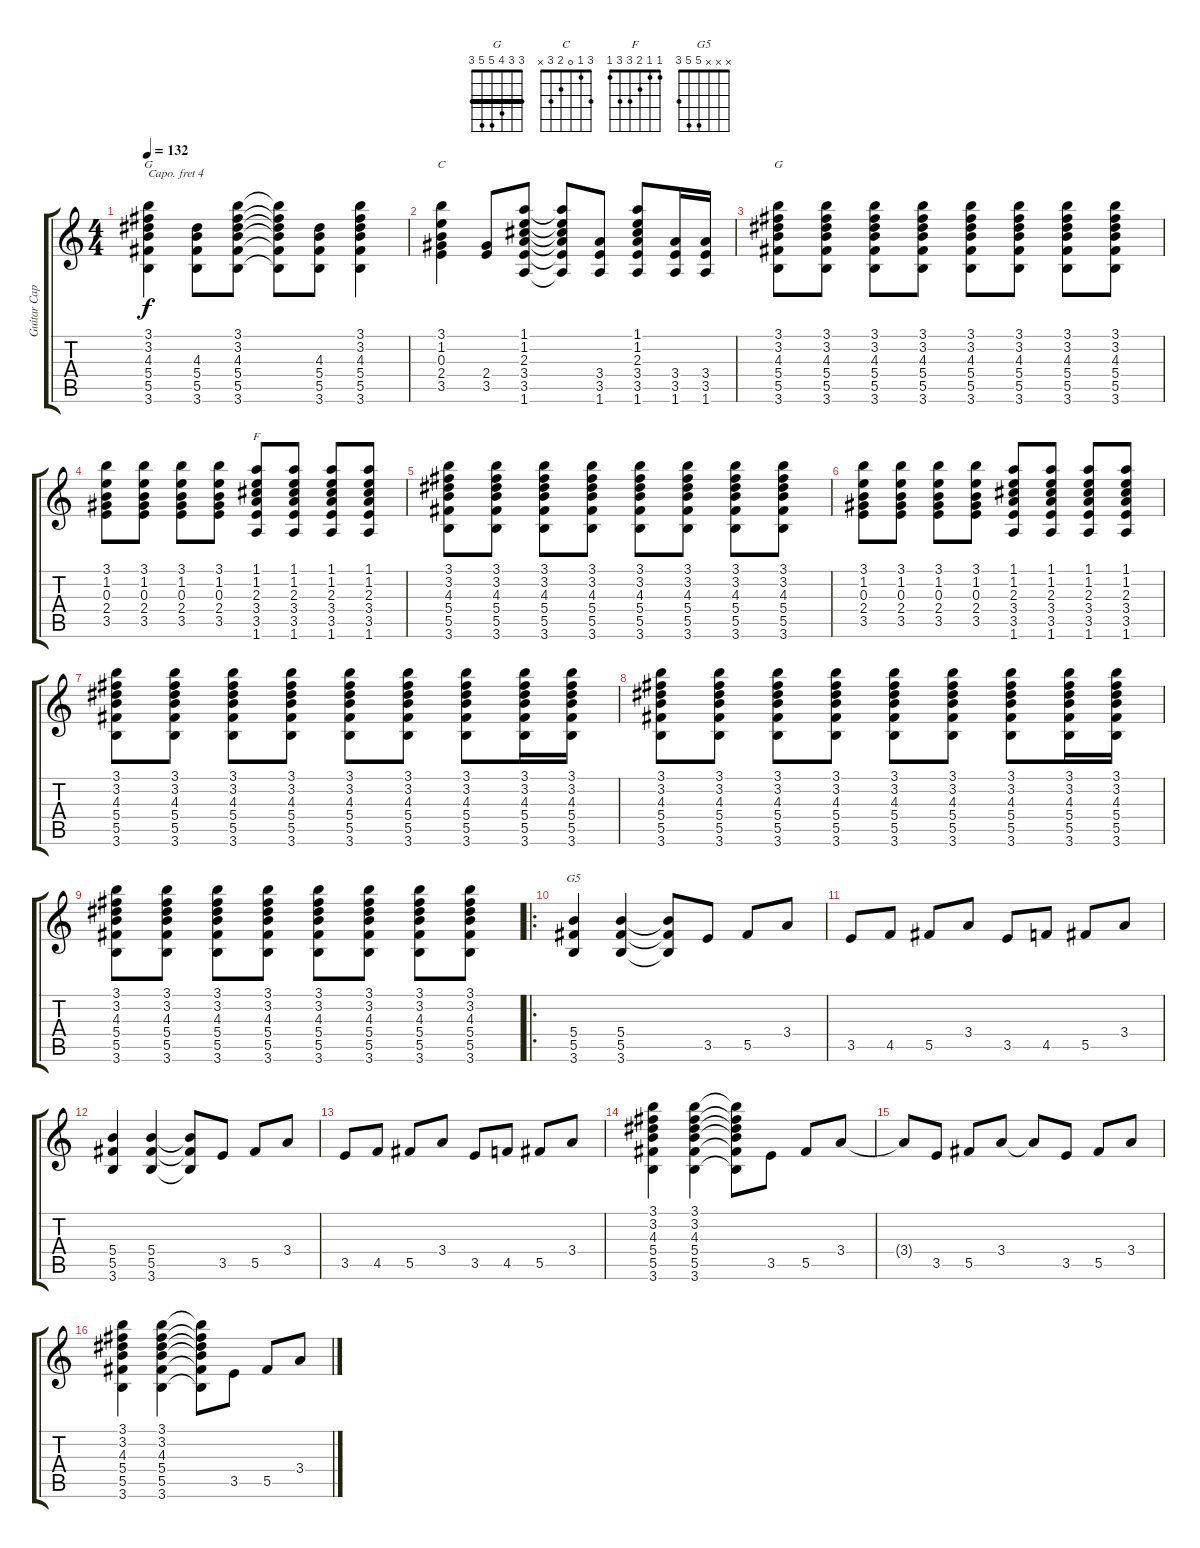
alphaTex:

\track ("Guitar Capo 4" "Guitar Cap") {instrument overdrivenguitar}
\staff {score tabs}
\capo 4
\tuning (E4 B3 G3 D3 A2 E2) {hide}
\chord ("G" 3 3 4 5 5 3)
\chord ("C" 3 1 0 2 3 x)
\chord ("G" 3 3 4 5 5 3) {barre 3}
\chord ("F" 1 1 2 3 3 1)
\chord ("G5" x x x 5 5 3)
\ts (4 4)
\tempo 132
\clef g2
\ks c
(3.1 3.2 4.3 5.4 5.5 3.6).4{ch "G" dy f instrument overdrivenguitar} (4.3 5.4 5.5 3.6).8 (3.1 3.2 4.3 5.4 5.5 3.6).8 (3.1{t} 3.2{t} 4.3{t} 5.4{t} 5.5{t} 3.6{t}).8 (4.3 5.4 5.5 3.6).8 (3.1 3.2 4.3 5.4 5.5 3.6).4 |
(3.1 1.2 0.3 2.4 3.5).4{ch "C"} (2.4 3.5).8 (1.1 1.2 2.3 3.4 3.5 1.6).8 (1.1{t} 1.2{t} 2.3{t} 3.4{t} 3.5{t} 1.6{t}).8 (3.4 3.5 1.6).8 (1.1 1.2 2.3 3.4 3.5 1.6).8 (3.4 3.5 1.6).16 (3.4 3.5 1.6).16 |
(3.1 3.2 4.3 5.4 5.5 3.6).8{ch "G"} (3.1 3.2 4.3 5.4 5.5 3.6).8 (3.1 3.2 4.3 5.4 5.5 3.6).8 (3.1 3.2 4.3 5.4 5.5 3.6).8 (3.1 3.2 4.3 5.4 5.5 3.6).8 (3.1 3.2 4.3 5.4 5.5 3.6).8 (3.1 3.2 4.3 5.4 5.5 3.6).8 (3.1 3.2 4.3 5.4 5.5 3.6).8 |
(3.1 1.2 0.3 2.4 3.5).8 (3.1 1.2 0.3 2.4 3.5).8 (3.1 1.2 0.3 2.4 3.5).8 (3.1 1.2 0.3 2.4 3.5).8 (1.1 1.2 2.3 3.4 3.5 1.6).8{ch "F"} (1.1 1.2 2.3 3.4 3.5 1.6).8 (1.1 1.2 2.3 3.4 3.5 1.6).8 (1.1 1.2 2.3 3.4 3.5 1.6).8 |
(3.1 3.2 4.3 5.4 5.5 3.6).8 (3.1 3.2 4.3 5.4 5.5 3.6).8 (3.1 3.2 4.3 5.4 5.5 3.6).8 (3.1 3.2 4.3 5.4 5.5 3.6).8 (3.1 3.2 4.3 5.4 5.5 3.6).8 (3.1 3.2 4.3 5.4 5.5 3.6).8 (3.1 3.2 4.3 5.4 5.5 3.6).8 (3.1 3.2 4.3 5.4 5.5 3.6).8 |
(3.1 1.2 0.3 2.4 3.5).8 (3.1 1.2 0.3 2.4 3.5).8 (3.1 1.2 0.3 2.4 3.5).8 (3.1 1.2 0.3 2.4 3.5).8 (1.1 1.2 2.3 3.4 3.5 1.6).8 (1.1 1.2 2.3 3.4 3.5 1.6).8 (1.1 1.2 2.3 3.4 3.5 1.6).8 (1.1 1.2 2.3 3.4 3.5 1.6).8 |
(3.1 3.2 4.3 5.4 5.5 3.6).8 (3.1 3.2 4.3 5.4 5.5 3.6).8 (3.1 3.2 4.3 5.4 5.5 3.6).8 (3.1 3.2 4.3 5.4 5.5 3.6).8 (3.1 3.2 4.3 5.4 5.5 3.6).8 (3.1 3.2 4.3 5.4 5.5 3.6).8 (3.1 3.2 4.3 5.4 5.5 3.6).8 (3.1 3.2 4.3 5.4 5.5 3.6).16 (3.1 3.2 4.3 5.4 5.5 3.6).16 |
(3.1 3.2 4.3 5.4 5.5 3.6).8 (3.1 3.2 4.3 5.4 5.5 3.6).8 (3.1 3.2 4.3 5.4 5.5 3.6).8 (3.1 3.2 4.3 5.4 5.5 3.6).8 (3.1 3.2 4.3 5.4 5.5 3.6).8 (3.1 3.2 4.3 5.4 5.5 3.6).8 (3.1 3.2 4.3 5.4 5.5 3.6).8 (3.1 3.2 4.3 5.4 5.5 3.6).16 (3.1 3.2 4.3 5.4 5.5 3.6).16 |
(3.1 3.2 4.3 5.4 5.5 3.6).8 (3.1 3.2 4.3 5.4 5.5 3.6).8 (3.1 3.2 4.3 5.4 5.5 3.6).8 (3.1 3.2 4.3 5.4 5.5 3.6).8 (3.1 3.2 4.3 5.4 5.5 3.6).8 (3.1 3.2 4.3 5.4 5.5 3.6).8 (3.1 3.2 4.3 5.4 5.5 3.6).8 (3.1 3.2 4.3 5.4 5.5 3.6).8 |
\ro
(5.4 5.5 3.6).4{ch "G5"} (5.4 5.5 3.6).4 (5.4{t} 5.5{t} 3.6{t}).8 3.5.8 5.5.8 3.4.8 |
3.5.8 4.5.8 5.5.8 3.4.8 3.5.8 4.5.8 5.5.8 3.4.8 |
(5.4 5.5 3.6).4 (5.4 5.5 3.6).4 (5.4{t} 5.5{t} 3.6{t}).8 3.5.8 5.5.8 3.4.8 |
3.5.8 4.5.8 5.5.8 3.4.8 3.5.8 4.5.8 5.5.8 3.4.8 |
(3.1 3.2 4.3 5.4 5.5 3.6).4 (3.1 3.2 4.3 5.4 5.5 3.6).4 (3.1{t} 3.2{t} 4.3{t} 5.4{t} 5.5{t} 3.6{t}).8 3.5.8 5.5.8 3.4.8 |
3.4{t}.8 3.5.8 5.5.8 3.4.8 3.4{t}.8 3.5.8 5.5.8 3.4.8 |
(3.1 3.2 4.3 5.4 5.5 3.6).4 (3.1 3.2 4.3 5.4 5.5 3.6).4 (3.1{t} 3.2{t} 4.3{t} 5.4{t} 5.5{t} 3.6{t}).8 3.5.8 5.5.8 3.4.8
